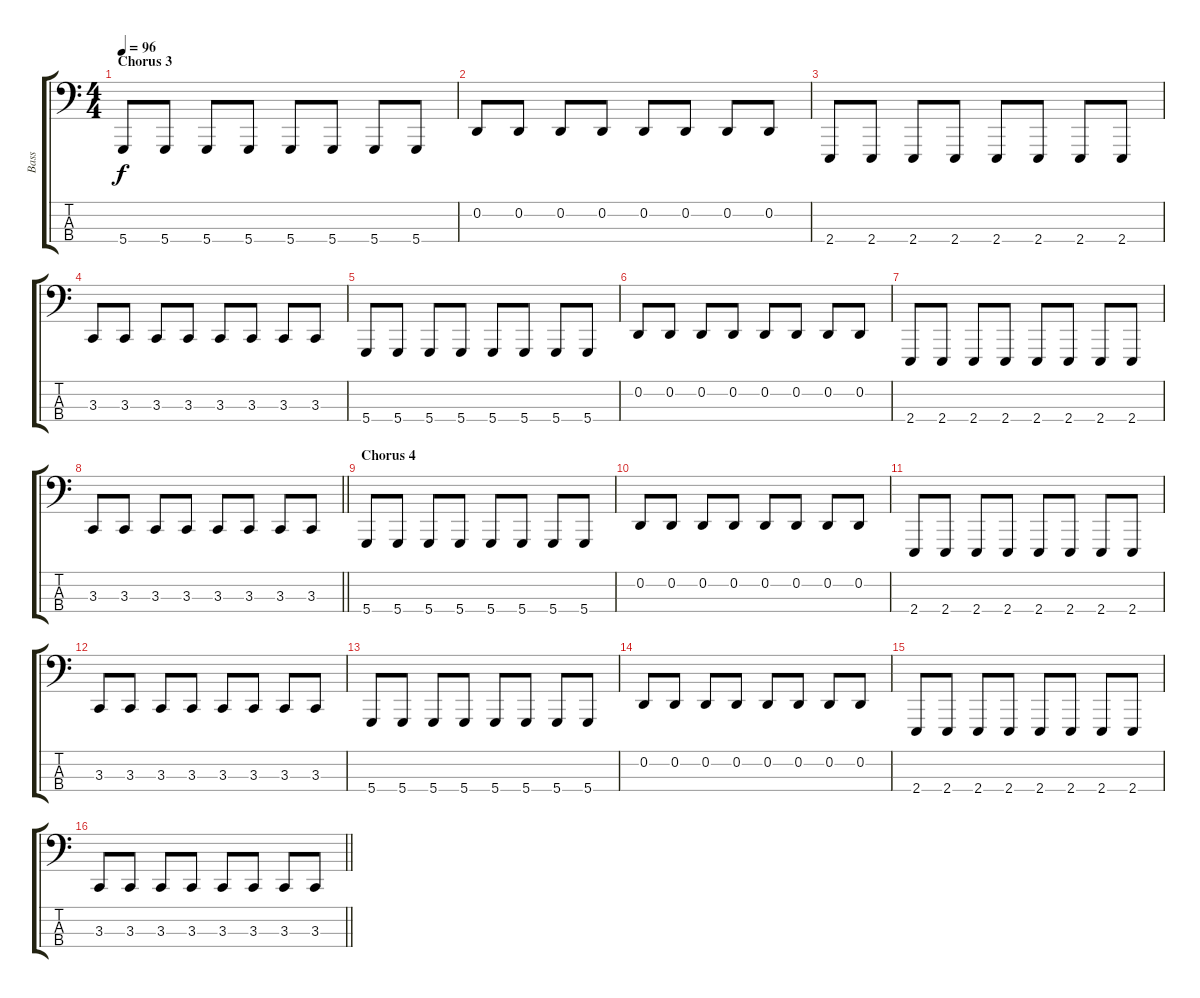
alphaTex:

\track ("Bass" "Bass") {instrument stringensemble1}
\staff {score tabs}
\tuning (G2 D2 A1 D1) {hide}
\ts (4 4)
\section ("" "Chorus 3")
\tempo 96
\clef f4
\ks c
5.4.8{dy f} 5.4.8 5.4.8 5.4.8 5.4.8 5.4.8 5.4.8 5.4.8 |
0.2.8 0.2.8 0.2.8 0.2.8 0.2.8 0.2.8 0.2.8 0.2.8 |
2.4.8 2.4.8 2.4.8 2.4.8 2.4.8 2.4.8 2.4.8 2.4.8 |
3.3.8 3.3.8 3.3.8 3.3.8 3.3.8 3.3.8 3.3.8 3.3.8 |
5.4.8 5.4.8 5.4.8 5.4.8 5.4.8 5.4.8 5.4.8 5.4.8 |
0.2.8 0.2.8 0.2.8 0.2.8 0.2.8 0.2.8 0.2.8 0.2.8 |
2.4.8 2.4.8 2.4.8 2.4.8 2.4.8 2.4.8 2.4.8 2.4.8 |
\barLineRight lightlight
3.3.8 3.3.8 3.3.8 3.3.8 3.3.8 3.3.8 3.3.8 3.3.8 |
\section ("" "Chorus 4")
5.4.8 5.4.8 5.4.8 5.4.8 5.4.8 5.4.8 5.4.8 5.4.8 |
0.2.8 0.2.8 0.2.8 0.2.8 0.2.8 0.2.8 0.2.8 0.2.8 |
2.4.8 2.4.8 2.4.8 2.4.8 2.4.8 2.4.8 2.4.8 2.4.8 |
3.3.8 3.3.8 3.3.8 3.3.8 3.3.8 3.3.8 3.3.8 3.3.8 |
5.4.8 5.4.8 5.4.8 5.4.8 5.4.8 5.4.8 5.4.8 5.4.8 |
0.2.8 0.2.8 0.2.8 0.2.8 0.2.8 0.2.8 0.2.8 0.2.8 |
2.4.8 2.4.8 2.4.8 2.4.8 2.4.8 2.4.8 2.4.8 2.4.8 |
\barLineRight lightlight
3.3.8 3.3.8 3.3.8 3.3.8 3.3.8 3.3.8 3.3.8 3.3.8
